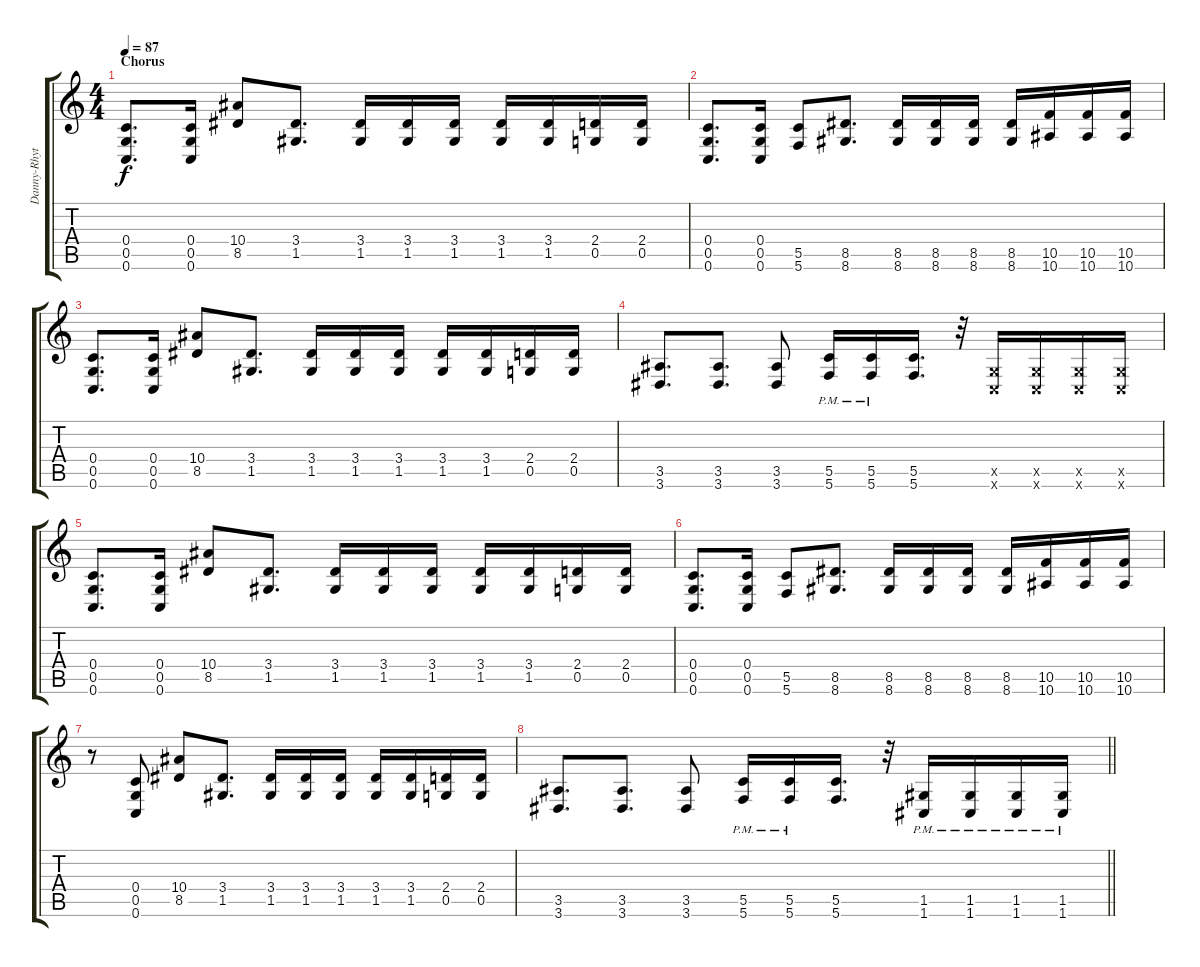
\track ("Danny-Rhythm" "Danny-Rhyt") {instrument distortionguitar}
\staff {score tabs}
\tuning (D4 A3 F3 C3 G2 C2) {hide}
\ts (4 4)
\section ("" "Chorus")
\tempo 87
\clef g2
\ks c
(0.4 0.5 0.6).8{d dy f} (0.4 0.5 0.6).16 (10.4 8.5).8 (3.4 1.5).8{d} (3.4 1.5).16 (3.4 1.5).16 (3.4 1.5).16 (3.4 1.5).16 (3.4 1.5).16 (2.4 0.5).16 (2.4 0.5).16 |
(0.4 0.5 0.6).8{d} (0.4 0.5 0.6).16 (5.5 5.6).8 (8.5 8.6).8{d} (8.5 8.6).16 (8.5 8.6).16 (8.5 8.6).16 (8.5 8.6).16 (10.5 10.6).16 (10.5 10.6).16 (10.5 10.6).16 |
(0.4 0.5 0.6).8{d} (0.4 0.5 0.6).16 (10.4 8.5).8 (3.4 1.5).8{d} (3.4 1.5).16 (3.4 1.5).16 (3.4 1.5).16 (3.4 1.5).16 (3.4 1.5).16 (2.4 0.5).16 (2.4 0.5).16 |
(3.5 3.6).8{d} (3.5 3.6).8{d} (3.5 3.6).8 (5.5{pm} 5.6{pm}).16 (5.5{pm} 5.6{pm}).16 (5.5 5.6).16{d} r.32 (0.5{x} 0.6{x}).16 (0.5{x} 0.6{x}).16 (0.5{x} 0.6{x}).16 (0.5{x} 0.6{x}).16 |
(0.4 0.5 0.6).8{d} (0.4 0.5 0.6).16 (10.4 8.5).8 (3.4 1.5).8{d} (3.4 1.5).16 (3.4 1.5).16 (3.4 1.5).16 (3.4 1.5).16 (3.4 1.5).16 (2.4 0.5).16 (2.4 0.5).16 |
(0.4 0.5 0.6).8{d} (0.4 0.5 0.6).16 (5.5 5.6).8 (8.5 8.6).8{d} (8.5 8.6).16 (8.5 8.6).16 (8.5 8.6).16 (8.5 8.6).16 (10.5 10.6).16 (10.5 10.6).16 (10.5 10.6).16 |
r.8 (0.4 0.5 0.6).8 (10.4 8.5).8 (3.4 1.5).8{d} (3.4 1.5).16 (3.4 1.5).16 (3.4 1.5).16 (3.4 1.5).16 (3.4 1.5).16 (2.4 0.5).16 (2.4 0.5).16 |
\barLineRight lightlight
(3.5 3.6).8{d} (3.5 3.6).8{d} (3.5 3.6).8 (5.5{pm} 5.6{pm}).16 (5.5{pm} 5.6{pm}).16 (5.5 5.6).16{d} r.32 (1.5{pm} 1.6{pm}).16 (1.5{pm} 1.6{pm}).16 (1.5{pm} 1.6{pm}).16 (1.5{pm} 1.6{pm}).16{txt ""}
